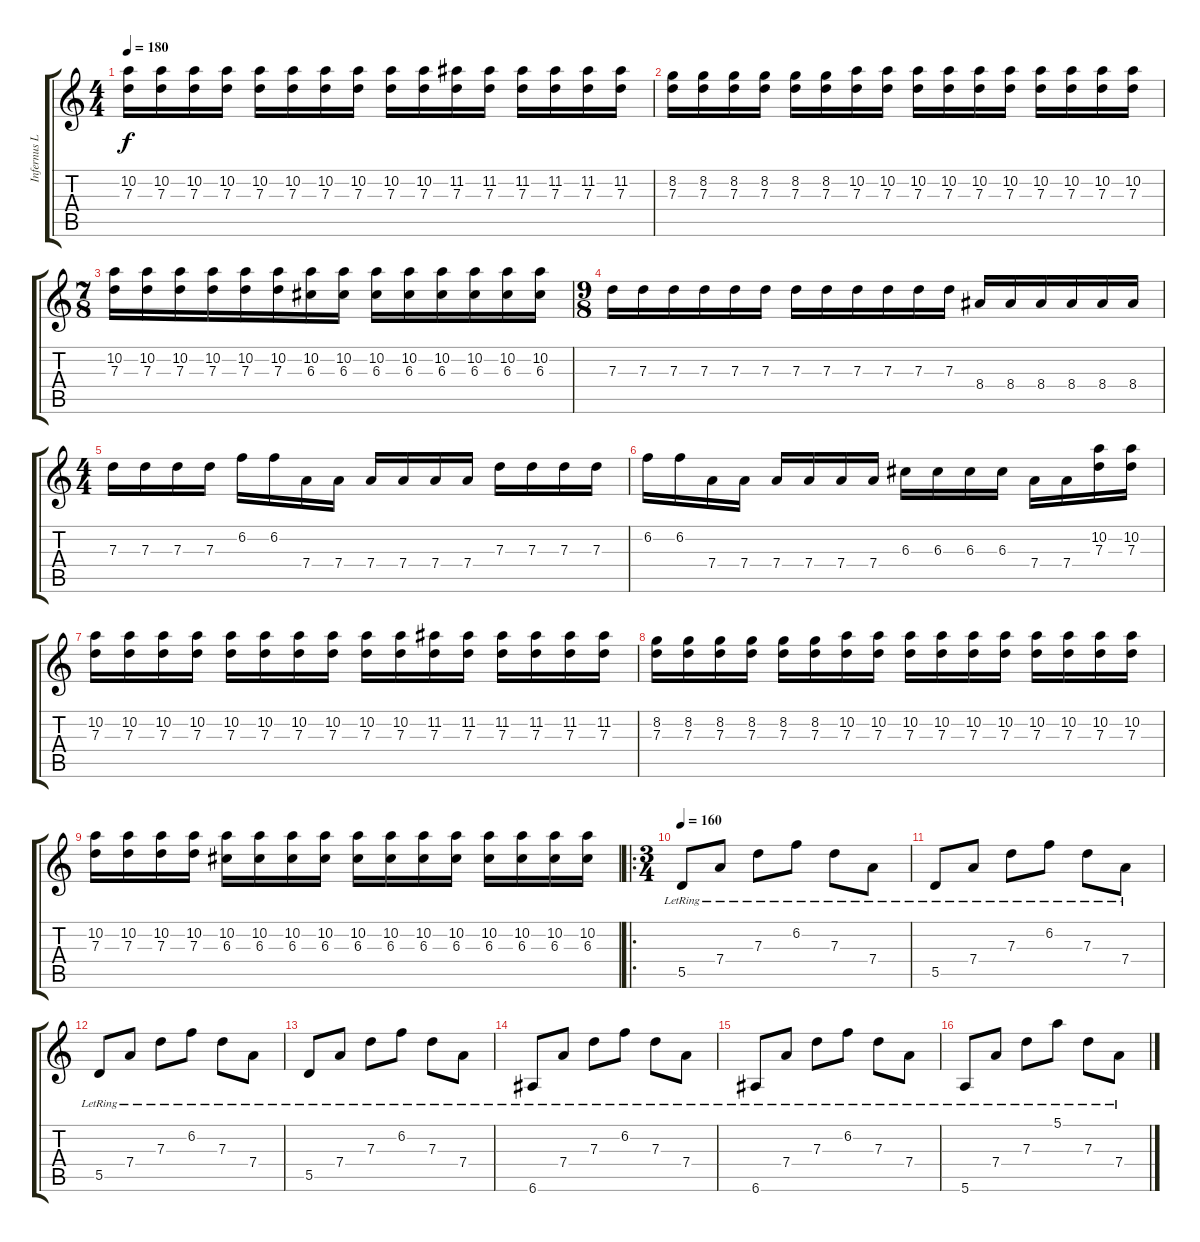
\track ("Infernus Lead" "Infernus L") {instrument distortionguitar}
\staff {score tabs}
\tuning (E4 B3 G3 D3 A2 E2) {hide}
\ts (4 4)
\tempo 180
\clef g2
\ks c
(10.2 7.3).16{dy f} (10.2 7.3).16 (10.2 7.3).16 (10.2 7.3).16 (10.2 7.3).16 (10.2 7.3).16 (10.2 7.3).16 (10.2 7.3).16 (10.2 7.3).16 (10.2 7.3).16 (11.2 7.3).16 (11.2 7.3).16 (11.2 7.3).16 (11.2 7.3).16 (11.2 7.3).16 (11.2 7.3).16 |
(8.2 7.3).16 (8.2 7.3).16 (8.2 7.3).16 (8.2 7.3).16 (8.2 7.3).16 (8.2 7.3).16 (10.2 7.3).16 (10.2 7.3).16 (10.2 7.3).16 (10.2 7.3).16 (10.2 7.3).16 (10.2 7.3).16 (10.2 7.3).16 (10.2 7.3).16 (10.2 7.3).16 (10.2 7.3).16 |
\ts (7 8)
(10.2 7.3).16 (10.2 7.3).16 (10.2 7.3).16 (10.2 7.3).16 (10.2 7.3).16 (10.2 7.3).16 (10.2 6.3).16 (10.2 6.3).16 (10.2 6.3).16 (10.2 6.3).16 (10.2 6.3).16 (10.2 6.3).16 (10.2 6.3).16 (10.2 6.3).16 |
\ts (9 8)
7.3.16 7.3.16 7.3.16 7.3.16 7.3.16 7.3.16 7.3.16 7.3.16 7.3.16 7.3.16 7.3.16 7.3.16 8.4.16 8.4.16 8.4.16 8.4.16 8.4.16 8.4.16 |
\ts (4 4)
7.3.16 7.3.16 7.3.16 7.3.16 6.2.16 6.2.16 7.4.16 7.4.16 7.4.16 7.4.16 7.4.16 7.4.16 7.3.16 7.3.16 7.3.16 7.3.16 |
6.2.16 6.2.16 7.4.16 7.4.16 7.4.16 7.4.16 7.4.16 7.4.16 6.3.16 6.3.16 6.3.16 6.3.16 7.4.16 7.4.16 (10.2 7.3).16 (10.2 7.3).16 |
(10.2 7.3).16 (10.2 7.3).16 (10.2 7.3).16 (10.2 7.3).16 (10.2 7.3).16 (10.2 7.3).16 (10.2 7.3).16 (10.2 7.3).16 (10.2 7.3).16 (10.2 7.3).16 (11.2 7.3).16 (11.2 7.3).16 (11.2 7.3).16 (11.2 7.3).16 (11.2 7.3).16 (11.2 7.3).16 |
(8.2 7.3).16 (8.2 7.3).16 (8.2 7.3).16 (8.2 7.3).16 (8.2 7.3).16 (8.2 7.3).16 (10.2 7.3).16 (10.2 7.3).16 (10.2 7.3).16 (10.2 7.3).16 (10.2 7.3).16 (10.2 7.3).16 (10.2 7.3).16 (10.2 7.3).16 (10.2 7.3).16 (10.2 7.3).16 |
(10.2 7.3).16 (10.2 7.3).16 (10.2 7.3).16 (10.2 7.3).16 (10.2 6.3).16 (10.2 6.3).16 (10.2 6.3).16 (10.2 6.3).16 (10.2 6.3).16 (10.2 6.3).16 (10.2 6.3).16 (10.2 6.3).16 (10.2 6.3).16 (10.2 6.3).16 (10.2 6.3).16 (10.2 6.3).16 |
\ro
\ts (3 4)
\tempo 160
5.5{lr}.8 7.4{lr}.8 7.3{lr}.8 6.2{lr}.8 7.3{lr}.8 7.4{lr}.8 |
5.5{lr}.8 7.4{lr}.8 7.3{lr}.8 6.2{lr}.8 7.3{lr}.8 7.4{lr}.8 |
5.5{lr}.8 7.4{lr}.8 7.3{lr}.8 6.2{lr}.8 7.3{lr}.8 7.4{lr}.8 |
5.5{lr}.8 7.4{lr}.8 7.3{lr}.8 6.2{lr}.8 7.3{lr}.8 7.4{lr}.8 |
6.6{lr}.8 7.4{lr}.8 7.3{lr}.8 6.2{lr}.8 7.3{lr}.8 7.4{lr}.8 |
6.6{lr}.8 7.4{lr}.8 7.3{lr}.8 6.2{lr}.8 7.3{lr}.8 7.4{lr}.8 |
5.6{lr}.8 7.4{lr}.8 7.3{lr}.8 5.1{lr}.8 7.3{lr}.8 7.4{lr}.8
